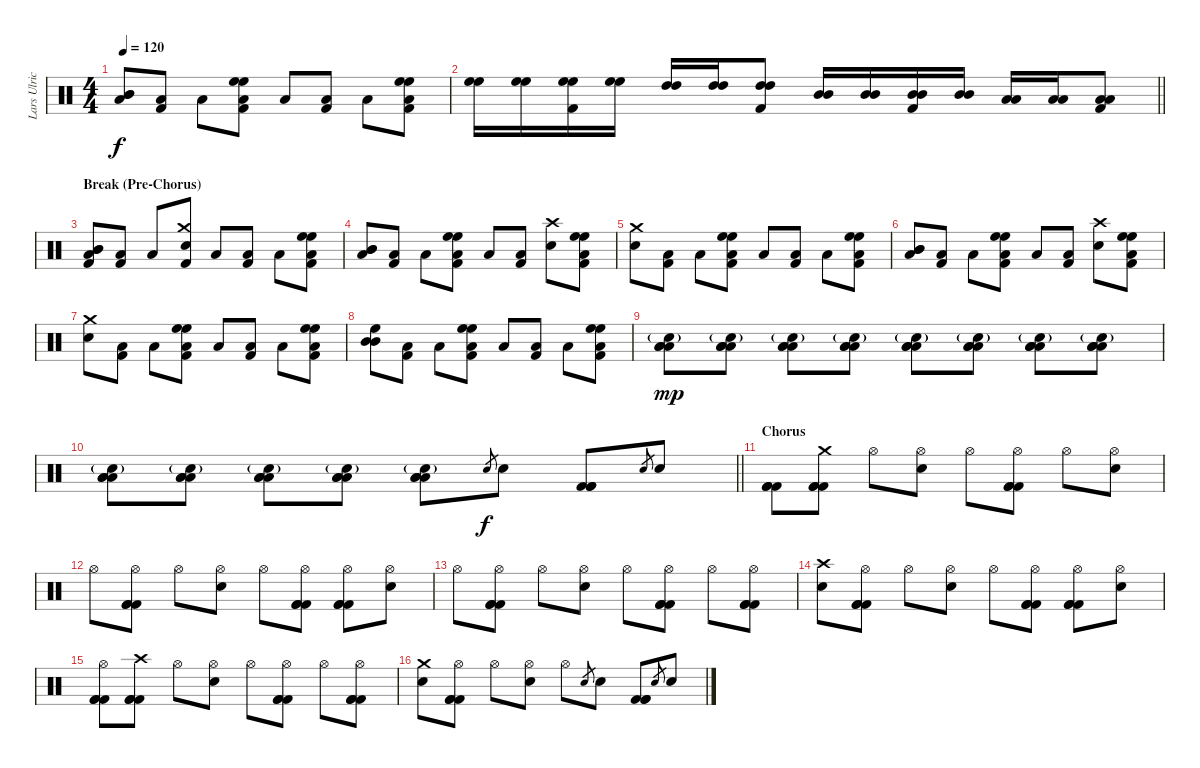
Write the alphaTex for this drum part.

\track ("Lars Ulrich" "Lars Ulric") {instrument percussion}
\staff {score}
\articulation defaults
\ts (4 4)
\tempo 120
\clef neutral
\ks c
("Mid Tom (hit)" "Low Floor Tom (hit)" "Mid Tom (hit)").8{dy f} ("Low Floor Tom (hit)" "Kick (hit) 2").8 "Low Floor Tom (hit)".8 ("High Floor Tom (hit)" "Low Floor Tom (hit)" "High Floor Tom (hit)" "Kick (hit) 2").8 "Low Floor Tom (hit)".8 ("Low Floor Tom (hit)" "Kick (hit) 2").8 "Low Floor Tom (hit)".8 ("High Floor Tom (hit)" "Low Floor Tom (hit)" "High Floor Tom (hit)" "Kick (hit) 2").8 |
\barLineRight lightlight
("High Floor Tom (hit)" "High Floor Tom (hit)").16 ("High Floor Tom (hit)" "High Floor Tom (hit)").16 ("High Floor Tom (hit)" "High Floor Tom (hit)" "Kick (hit) 2").16 ("High Floor Tom (hit)" "High Floor Tom (hit)").16 ("High Tom (hit)" "High Tom (hit)").16 ("High Tom (hit)" "High Tom (hit)").16 ("High Tom (hit)" "High Tom (hit)" "Kick (hit) 2").8 ("Mid Tom (hit)" "Mid Tom (hit)").16 ("Mid Tom (hit)" "Mid Tom (hit)").16 ("Mid Tom (hit)" "Mid Tom (hit)" "Kick (hit) 2").16 ("Mid Tom (hit)" "Mid Tom (hit)").16 ("Low Tom (hit)" "Low Tom (hit)").16 ("Low Tom (hit)" "Low Tom (hit)").16 ("Low Floor Tom (hit)" "Low Floor Tom (hit)" "Kick (hit) 2").8 |
\section ("" "Break (Pre-Chorus)")
("Mid Tom (hit)" "Low Floor Tom (hit)" "Mid Tom (hit)" "Kick (hit) 2").8 ("Low Floor Tom (hit)" "Kick (hit) 2").8 "Low Floor Tom (hit)".8 ("Crash medium (hit)" "Electric Snare (hit)" "Kick (hit) 2").8 "Low Floor Tom (hit)".8 ("Low Floor Tom (hit)" "Kick (hit) 2").8 "Low Floor Tom (hit)".8 ("High Floor Tom (hit)" "Low Floor Tom (hit)" "High Floor Tom (hit)" "Kick (hit) 2").8 |
("Mid Tom (hit)" "Low Floor Tom (hit)" "Mid Tom (hit)").8 ("Low Floor Tom (hit)" "Kick (hit) 2").8 "Low Floor Tom (hit)".8 ("High Floor Tom (hit)" "Low Floor Tom (hit)" "High Floor Tom (hit)" "Kick (hit) 2").8 "Low Floor Tom (hit)".8 ("Low Floor Tom (hit)" "Kick (hit) 2").8 ("Crash high (hit)" "Electric Snare (hit)").8 ("High Floor Tom (hit)" "Low Floor Tom (hit)" "High Floor Tom (hit)" "Kick (hit) 2").8 |
("Crash medium (hit)" "Electric Snare (hit)").8 ("Low Floor Tom (hit)" "Kick (hit) 2").8 "Low Floor Tom (hit)".8 ("High Floor Tom (hit)" "Low Floor Tom (hit)" "High Floor Tom (hit)" "Kick (hit) 2").8 "Low Floor Tom (hit)".8 ("Low Floor Tom (hit)" "Kick (hit) 2").8 "Low Floor Tom (hit)".8 ("High Floor Tom (hit)" "Low Floor Tom (hit)" "High Floor Tom (hit)" "Kick (hit) 2").8 |
("Mid Tom (hit)" "Low Floor Tom (hit)" "Mid Tom (hit)").8 ("Low Floor Tom (hit)" "Kick (hit) 2").8 "Low Floor Tom (hit)".8 ("High Floor Tom (hit)" "Low Floor Tom (hit)" "High Floor Tom (hit)" "Kick (hit) 2").8 "Low Floor Tom (hit)".8 ("Low Floor Tom (hit)" "Kick (hit) 2").8 ("Crash high (hit)" "Electric Snare (hit)").8 ("High Floor Tom (hit)" "Low Floor Tom (hit)" "High Floor Tom (hit)" "Kick (hit) 2").8 |
("Crash medium (hit)" "Electric Snare (hit)").8 ("Low Floor Tom (hit)" "Kick (hit) 2").8 "Low Floor Tom (hit)".8 ("High Floor Tom (hit)" "Low Floor Tom (hit)" "High Floor Tom (hit)" "Kick (hit) 2").8 "Low Floor Tom (hit)".8 ("Low Floor Tom (hit)" "Kick (hit) 2").8 "Low Floor Tom (hit)".8 ("High Floor Tom (hit)" "Low Floor Tom (hit)" "High Floor Tom (hit)" "Kick (hit) 2").8 |
("Mid Tom (hit)" "High Floor Tom (hit)" "Mid Tom (hit)").8 ("Low Floor Tom (hit)" "Kick (hit) 2").8 "Low Floor Tom (hit)".8 ("High Floor Tom (hit)" "Low Floor Tom (hit)" "High Floor Tom (hit)" "Kick (hit) 2").8 "Low Floor Tom (hit)".8 ("Low Floor Tom (hit)" "Kick (hit) 2").8 "Low Floor Tom (hit)".8 ("High Floor Tom (hit)" "Low Floor Tom (hit)" "High Floor Tom (hit)" "Kick (hit) 2").8 |
("Low Floor Tom (hit)" "Low Floor Tom (hit)" "Low Floor Tom (hit)" "Electric Snare (hit)"{g}).8{dy mp volume 8} ("Low Floor Tom (hit)" "Low Floor Tom (hit)" "Low Floor Tom (hit)" "Electric Snare (hit)"{g}).8{volume 16} ("Low Floor Tom (hit)" "Low Floor Tom (hit)" "Low Floor Tom (hit)" "Electric Snare (hit)"{g}).8 ("Low Floor Tom (hit)" "Low Floor Tom (hit)" "Low Floor Tom (hit)" "Electric Snare (hit)"{g}).8 ("Low Floor Tom (hit)" "Low Floor Tom (hit)" "Low Floor Tom (hit)" "Electric Snare (hit)"{g}).8 ("Low Floor Tom (hit)" "Low Floor Tom (hit)" "Low Floor Tom (hit)" "Electric Snare (hit)"{g}).8 ("Low Floor Tom (hit)" "Low Floor Tom (hit)" "Low Floor Tom (hit)" "Electric Snare (hit)"{g}).8 ("Low Floor Tom (hit)" "Low Floor Tom (hit)" "Low Floor Tom (hit)" "Electric Snare (hit)"{g}).8 |
\barLineRight lightlight
("Low Floor Tom (hit)" "Low Floor Tom (hit)" "Low Floor Tom (hit)" "Electric Snare (hit)"{g}).8 ("Low Floor Tom (hit)" "Low Floor Tom (hit)" "Low Floor Tom (hit)" "Electric Snare (hit)"{g}).8 ("Low Floor Tom (hit)" "Low Floor Tom (hit)" "Low Floor Tom (hit)" "Electric Snare (hit)"{g}).8 ("Low Floor Tom (hit)" "Low Floor Tom (hit)" "Low Floor Tom (hit)" "Electric Snare (hit)"{g}).8 ("Low Floor Tom (hit)" "Low Floor Tom (hit)" "Low Floor Tom (hit)" "Electric Snare (hit)"{g}).8 "Electric Snare (hit)".8{gr dy f} "Electric Snare (hit)".8 ("Kick (hit) 2" "Kick (hit) 2" "Kick (hit) 2").8 "Electric Snare (hit)".8{gr} "Electric Snare (hit)".8 |
\section ("" "Chorus")
("Kick (hit) 2" "Kick (hit) 2" "Kick (hit) 2").8 ("Crash medium (hit)" "Kick (hit) 2" "Kick (hit) 2" "Kick (hit) 2").8 "Hi-Hat (open)".8 ("Hi-Hat (open)" "Electric Snare (hit)").8 "Hi-Hat (open)".8 ("Hi-Hat (open)" "Kick (hit) 2" "Kick (hit) 2" "Kick (hit) 2").8 "Hi-Hat (open)".8 ("Hi-Hat (open)" "Electric Snare (hit)").8 |
"Hi-Hat (open)".8 ("Hi-Hat (open)" "Kick (hit) 2" "Kick (hit) 2" "Kick (hit) 2").8 "Hi-Hat (open)".8 ("Hi-Hat (open)" "Electric Snare (hit)").8 "Hi-Hat (open)".8 ("Hi-Hat (open)" "Kick (hit) 2" "Kick (hit) 2" "Kick (hit) 2").8 ("Hi-Hat (open)" "Kick (hit) 2" "Kick (hit) 2" "Kick (hit) 2").8 ("Hi-Hat (open)" "Electric Snare (hit)").8 |
"Hi-Hat (open)".8 ("Hi-Hat (open)" "Kick (hit) 2" "Kick (hit) 2" "Kick (hit) 2").8 "Hi-Hat (open)".8 ("Hi-Hat (open)" "Electric Snare (hit)").8 "Hi-Hat (open)".8 ("Hi-Hat (open)" "Kick (hit) 2" "Kick (hit) 2" "Kick (hit) 2").8 "Hi-Hat (open)".8 ("Hi-Hat (open)" "Kick (hit) 2" "Kick (hit) 2" "Kick (hit) 2").8 |
("Crash high (hit)" "Electric Snare (hit)").8 ("Hi-Hat (open)" "Kick (hit) 2" "Kick (hit) 2" "Kick (hit) 2").8 "Hi-Hat (open)".8 ("Hi-Hat (open)" "Electric Snare (hit)").8 "Hi-Hat (open)".8 ("Hi-Hat (open)" "Kick (hit) 2" "Kick (hit) 2" "Kick (hit) 2").8 ("Hi-Hat (open)" "Kick (hit) 2" "Kick (hit) 2" "Kick (hit) 2").8 ("Hi-Hat (open)" "Electric Snare (hit)").8 |
("Hi-Hat (open)" "Kick (hit) 2" "Kick (hit) 2" "Kick (hit) 2").8 ("Crash high (hit)" "Kick (hit) 2" "Kick (hit) 2" "Kick (hit) 2").8 "Hi-Hat (open)".8 ("Hi-Hat (open)" "Electric Snare (hit)").8 "Hi-Hat (open)".8 ("Hi-Hat (open)" "Kick (hit) 2" "Kick (hit) 2" "Kick (hit) 2").8 "Hi-Hat (open)".8 ("Hi-Hat (open)" "Kick (hit) 2" "Kick (hit) 2" "Kick (hit) 2").8 |
("Crash medium (hit)" "Electric Snare (hit)").8 ("Hi-Hat (open)" "Kick (hit) 2" "Kick (hit) 2" "Kick (hit) 2").8 "Hi-Hat (open)".8 ("Hi-Hat (open)" "Electric Snare (hit)").8 "Hi-Hat (open)".8 "Electric Snare (hit)".8{gr} "Electric Snare (hit)".8 ("Kick (hit) 2" "Kick (hit) 2" "Kick (hit) 2").8 "Electric Snare (hit)".8{gr} "Electric Snare (hit)".8
